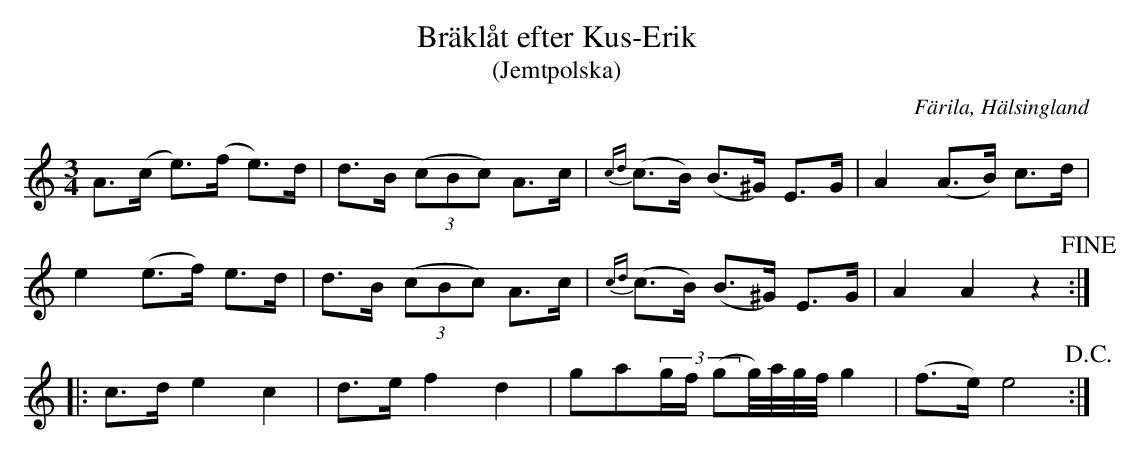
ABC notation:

X:1
T: Bräklåt efter Kus-Erik
T: (Jemtpolska)
O: Färila, Hälsingland
M: 3/4
L: 1/8
K: Am
A>(c e>)(f e)>d | d>B ((3cBc) A>c | {cd}(c>B) (B>^G)   E>G      | A2    (A>B) c>d  |
e2   (e>f) e>d  | d>B ((3cBc) A>c | {cd}(c>B)    (B>^G)   E>G      | A2    A2    z2  !fine! ::
K: C
c>d  e2    c2   | d>e f2      d2  | ga(3/g/f/  (gg//)a//g//f//      g2| (f>e) e4 !D.C.!       :|
